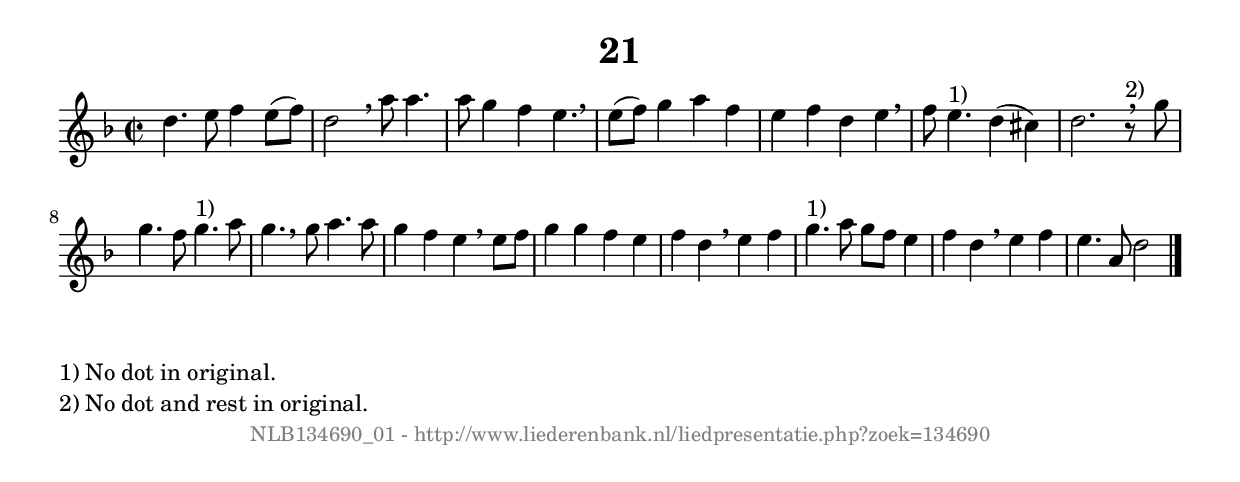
%
% produced by wce2krn 1.64 (7 June 2014)
%
\version"2.16"
#(append! paper-alist '(("long" . (cons (* 210 mm) (* 2000 mm)))))
#(set-default-paper-size "long")
sb = {\breathe}
mBreak = {\breathe }
bBreak = {\breathe }
x = {\once\override NoteHead #'style = #'cross }
gl=\glissando
itime={\override Staff.TimeSignature #'stencil = ##f }
ficta = {\once\set suggestAccidentals = ##t}
fine = {\once\override Score.RehearsalMark #'self-alignment-X = #1 \mark \markup {\italic{Fine}}}
dc = {\once\override Score.RehearsalMark #'self-alignment-X = #1 \mark \markup {\italic{D.C.}}}
dcf = {\once\override Score.RehearsalMark #'self-alignment-X = #1 \mark \markup {\italic{D.C. al Fine}}}
dcc = {\once\override Score.RehearsalMark #'self-alignment-X = #1 \mark \markup {\italic{D.C. al Coda}}}
ds = {\once\override Score.RehearsalMark #'self-alignment-X = #1 \mark \markup {\italic{D.S.}}}
dsf = {\once\override Score.RehearsalMark #'self-alignment-X = #1 \mark \markup {\italic{D.S. al Fine}}}
dsc = {\once\override Score.RehearsalMark #'self-alignment-X = #1 \mark \markup {\italic{D.S. al Coda}}}
pv = {\set Score.repeatCommands = #'((volta "1"))}
sv = {\set Score.repeatCommands = #'((volta "2"))}
tv = {\set Score.repeatCommands = #'((volta "3"))}
qv = {\set Score.repeatCommands = #'((volta "4"))}
xv = {\set Score.repeatCommands = #'((volta #f))}
\header{ tagline = ""
title = "21"
}
\score {{
\key d \minor
\relative g'
{
\set melismaBusyProperties = #'()
\time 2/2
\tempo 4=120
\override Score.MetronomeMark #'transparent = ##t
\override Score.RehearsalMark #'break-visibility = #(vector #t #t #f)
d'4. e8 f4 e8( f) d2 \sb a'8 a4. a8 g4 f4 e4. \sb e8( f) g4 a f e f d e \sb f8 e4.^"1)" d4( cis) d2. r8^"2)" \bar":|:" \bBreak
g8 g4. f8 g4.^"1)" a8 g4. \sb g8 a4. a8 g4 f e \sb e8 f g4 g f e f d \sb e f g4.^"1)" a8 g f e4 f d \sb e f e4. a,8 d2 \bar"|."
 }}
 \midi { }
 \layout {
            indent = 0.0\cm
}
}
\markup { \wordwrap-string #" 
1) No dot in original.

2) No dot and rest in original.
"}
\markup { \vspace #0 } \markup { \with-color #grey \fill-line { \center-column { \smaller "NLB134690_01 - http://www.liederenbank.nl/liedpresentatie.php?zoek=134690" } } }
